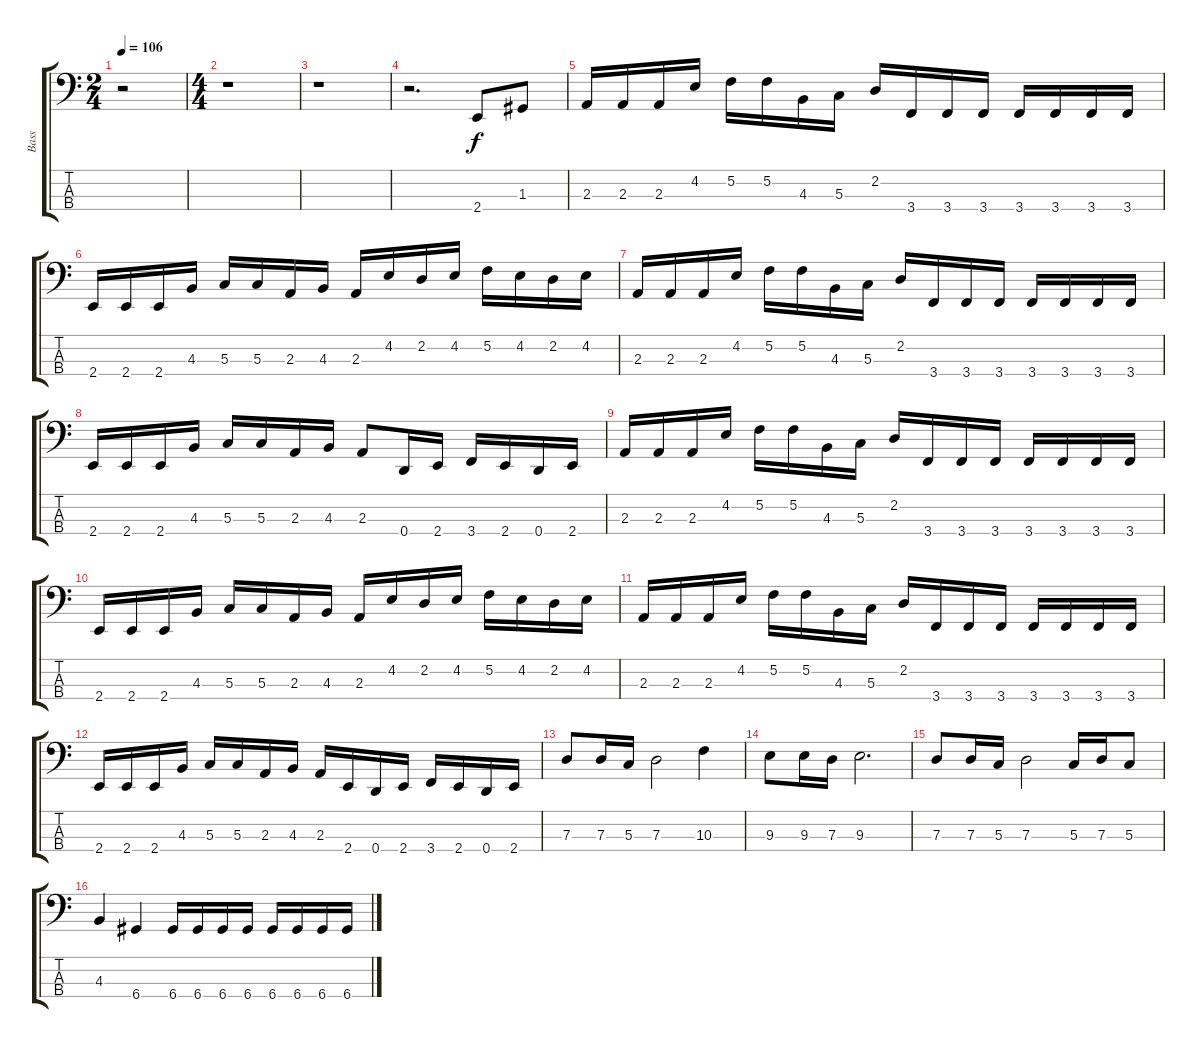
\track ("Bass" "Bass") {instrument electricbassfinger}
\staff {score tabs}
\tuning (F2 C2 G1 D1) {hide}
\ts (2 4)
\tempo 106
\clef f4
\ks c
r.2{dy f instrument electricbassfinger} |
\ts (4 4)
r.1 |
r.1 |
r.2{d} 2.4.8 1.3.8 |
2.3.16 2.3.16 2.3.16 4.2.16 5.2.16 5.2.16 4.3.16 5.3.16 2.2.16 3.4.16 3.4.16 3.4.16 3.4.16 3.4.16 3.4.16 3.4.16 |
2.4.16 2.4.16 2.4.16 4.3.16 5.3.16 5.3.16 2.3.16 4.3.16 2.3.16 4.2.16 2.2.16 4.2.16 5.2.16 4.2.16 2.2.16 4.2.16 |
2.3.16 2.3.16 2.3.16 4.2.16 5.2.16 5.2.16 4.3.16 5.3.16 2.2.16 3.4.16 3.4.16 3.4.16 3.4.16 3.4.16 3.4.16 3.4.16 |
2.4.16 2.4.16 2.4.16 4.3.16 5.3.16 5.3.16 2.3.16 4.3.16 2.3.8 0.4.16 2.4.16 3.4.16 2.4.16 0.4.16 2.4.16 |
2.3.16 2.3.16 2.3.16 4.2.16 5.2.16 5.2.16 4.3.16 5.3.16 2.2.16 3.4.16 3.4.16 3.4.16 3.4.16 3.4.16 3.4.16 3.4.16 |
2.4.16 2.4.16 2.4.16 4.3.16 5.3.16 5.3.16 2.3.16 4.3.16 2.3.16 4.2.16 2.2.16 4.2.16 5.2.16 4.2.16 2.2.16 4.2.16 |
2.3.16 2.3.16 2.3.16 4.2.16 5.2.16 5.2.16 4.3.16 5.3.16 2.2.16 3.4.16 3.4.16 3.4.16 3.4.16 3.4.16 3.4.16 3.4.16 |
2.4.16 2.4.16 2.4.16 4.3.16 5.3.16 5.3.16 2.3.16 4.3.16 2.3.16 2.4.16 0.4.16 2.4.16 3.4.16 2.4.16 0.4.16 2.4.16 |
7.3.8 7.3.16 5.3.16 7.3.2 10.3.4 |
9.3.8 9.3.16 7.3.16 9.3.2{d} |
7.3.8 7.3.16 5.3.16 7.3.2 5.3.16 7.3.16 5.3.8 |
4.3.4 6.4.4 6.4.16 6.4.16 6.4.16 6.4.16 6.4.16 6.4.16 6.4.16 6.4.16
